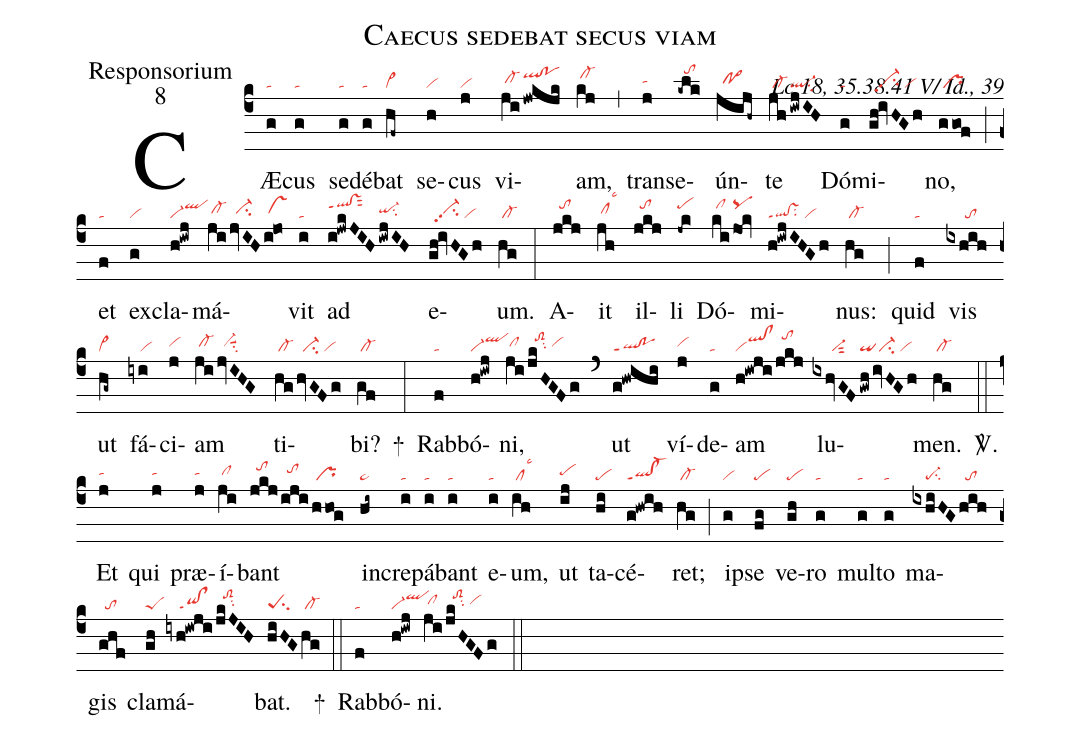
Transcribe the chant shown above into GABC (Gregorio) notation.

name:Caecus sedebat secus viam;
office-part:Responsorium;
mode:8;
commentary:Lc 18, 35.38.41 V/ Id., 39;
nabc-lines:1;
%%
(c4)
CÆ(g|ta)cus(g|ta) se(g|ta)dé(g|ta)bat(hf~|cl~) se(h|vi)cus(j|vi) vi(ji|/cl-hh|!jwkjk|qlhj!pohj)am,(kj|/cl-hj) (,)
trans(j|tahh)e(-klk|//tohl)ún(jijh~|//po>hh)te(jh|/cl-|!iwjIH|ql-su2) Dó(g|ta)mi(gh!ivHGh|//vi-hhpp2su2/vi)no,(ggof|/pr) (;)
et(f|ta) ex(g|vi)cla(h!iwj|vi-qlhj)má(ji|/cl-hh|/jvIH|//ci-hh|i!jo|/vshh)vit(i|ta) ad(i!jwkJIH|qlhj!vshjppt1sut2|/iwjIH|qi-hhsu2) e(gh!ivHGh|//vi-hhpp2su2/vi)um.(hg|/cl-) (:)
A(jkj|//tohj)it(jh|/clhhlsc3) il(jkj|//tohj)li(-jk|pehj) Dó(ki|/clhj|/jOk|pqhj)mi(h!iwjIHGh|ql!vsppt1su2/vi)nus:(hg|/cl-) (;)
quid(f|ta) vis(ixhih|//////to) ut(hg~|cl~) fá(iyi|////vi)ci(j|vihh)am(ji|/cl-hh|/jvIHG|//vi-hhsuu1su2) ti(hg|/cl-|/hvGFg|//vi-su2/vi)bi?(gf|/cl-) +(:)
Rab(f|ta)bó(h!iwj|vi-qlhj)ni,(ji|/clhh|/jkHGFg|//toS2hjsu2/vihh) (`)
ut(g!hwihi|ql!poppt1) ví(j|vihh)de(g|ta)am(h!iwji|viqlhj!clhj|/jkj|//tohk) lu(ixhvGF|//////vi-sut2|/gwh|qi|/ivHGh|//vi-su2/vi)men.(hg|/cl-) <sp>V/</sp>.(::)
Et(j|tahh) qui(j|tahh) præ(j|tahh)í(ji|/clhh)bant(jkj|//tohj|/iji|//tohi|/hhog|/pr) in(hi~|pe~)cre(i|ta)pá(i|ta)bant(i|ta) e(i|ta)um,(ih|/cllsc3) ut(ij|pehh) ta(hi|pe)cé(g!hwih|ql!cl-ppt1)ret;(hg|/cl-) (;)
ip(g|vi)se(fg|pe) ve(gh|pe)ro(g|ta) mul(g|ta)to(g|ta) ma(ixhiHG|////pe-su2|hih|//to)gis(ghf|//to) cla(gh|peS)má(iyh!iwji|////qi!clppt1|/jkJIH|//toS2hjsu2)bat.(hiHG|peSsu2|hg|/cl-) +(::)
Rab(f|ta)bó(h!iwj|vi-qlhj)ni.(ji|/clhh|/jkHGFg|//toS2hjsu2/vihh) (::)
